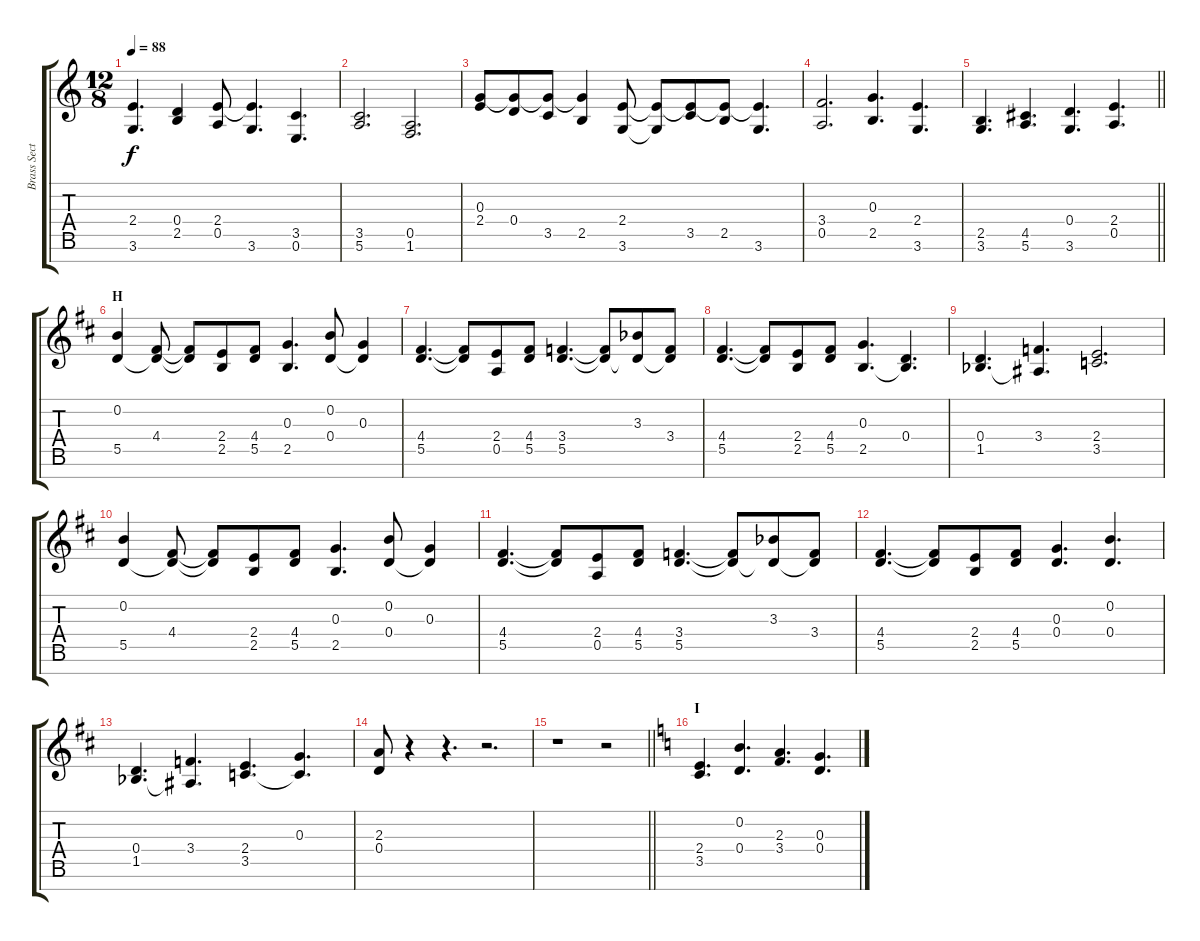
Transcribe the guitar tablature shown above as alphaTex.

\track ("Brass Section" "Brass Sect") {instrument frenchhorn}
\staff {score tabs}
\tuning (E5 B4 G4 D4 A3 E3 B2) {hide}
\ts (12 8)
\tempo 88
\clef g2
\ks c
(2.4 3.6).4{d dy f} (0.4 2.5).4 (2.4 0.5).8 (2.4{t} 3.6).4{d} (3.5 0.6).4{d} |
(3.5 5.6).2{d} (0.5 1.6).2{d} |
(0.3 2.4).8 (0.3{t} 0.4).8 (0.3{t} 3.5).8 (0.3{t} 2.5).4 (2.4 3.6).8 (2.4{t} 3.6{t}).8 (2.4{t} 3.5).8 (2.4{t} 2.5).8 (2.4{t} 3.6).4{d} |
(3.4 0.5).2{d} (0.3 2.5).4{d} (2.4 3.6).4{d} |
\barLineRight lightlight
(2.5 3.6).4{d} (4.5 5.6).4{d} (0.4 3.6).4{d} (2.4 0.5).4{d} |
\section ("" "H")
\ks d
(0.2 5.5).4 (4.4 5.5{t}).8 (4.4{t} 5.5{t}).8 (2.4 2.5).8 (4.4 5.5).8 (0.3 2.5).4{d} (0.2 0.4).8 (0.3 0.4{t}).4 |
(4.4 5.5).4{d} (4.4{t} 5.5{t}).8 (2.4 0.5).8 (4.4 5.5).8 (3.4 5.5).4{d} (3.4{t} 5.5{t}).8 (3.3{acc b} 5.5{t}).8 (3.4 5.5{t}).8 |
(4.4 5.5).4{d} (4.4{t} 5.5{t}).8 (2.4 2.5).8 (4.4 5.5).8 (0.3 2.5).4{d} (0.4 2.5{t}).4{d} |
(0.4 1.5{acc b}).4{d} (3.4 1.5{t}).4{d} (2.4 3.5).2{d} |
(0.2 5.5).4 (4.4 5.5{t}).8 (4.4{t} 5.5{t}).8 (2.4 2.5).8 (4.4 5.5).8 (0.3 2.5).4{d} (0.2 0.4).8 (0.3 0.4{t}).4 |
(4.4 5.5).4{d} (4.4{t} 5.5{t}).8 (2.4 0.5).8 (4.4 5.5).8 (3.4 5.5).4{d} (3.4{t} 5.5{t}).8 (3.3{acc b} 5.5{t}).8 (3.4 5.5{t}).8 |
(4.4 5.5).4{d} (4.4{t} 5.5{t}).8 (2.4 2.5).8 (4.4 5.5).8 (0.3 0.4).4{d} (0.2 0.4).4{d} |
(0.4 1.5{acc b}).4{d} (3.4 1.5{t}).4{d} (2.4 3.5).4{d} (0.3 3.5{t}).4{d} |
(2.3 0.4).8 r.4 r.4{d} r.2{d} |
\barLineRight lightlight
r.1 r.2 |
\section ("" "I")
\ks c
(2.4 3.5).4{d} (0.2 0.4).4{d} (2.3 3.4).4{d} (0.3 0.4).4{d}
